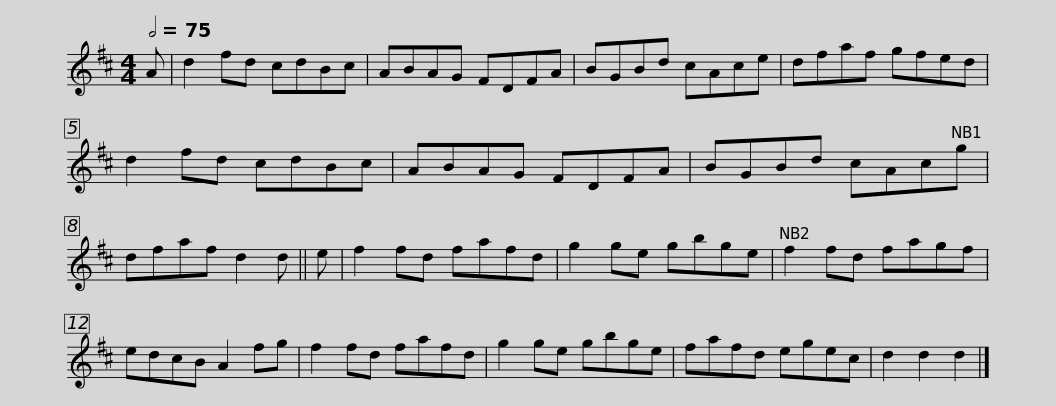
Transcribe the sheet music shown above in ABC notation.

X:1
L:1/8
Q:1/2=75
M:4/4
I:linebreak $
K:D
V:1 treble
V:1
 A | d2 fd cdBc | ABAG FDFA | BGBd cAce | dfaf gfed | %5
 d2 fd cdBc |$ ABAG FDFA | BGBd cAcg | dfaf d2 d || e | %10
 f2 fd fafd | g2 ge gbge | f2 fd fagf |$ edcB A2 fg | f2 fd fafd | %15
 g2 ge gbge | fafd egec | d2 d2 d2 |] %18
